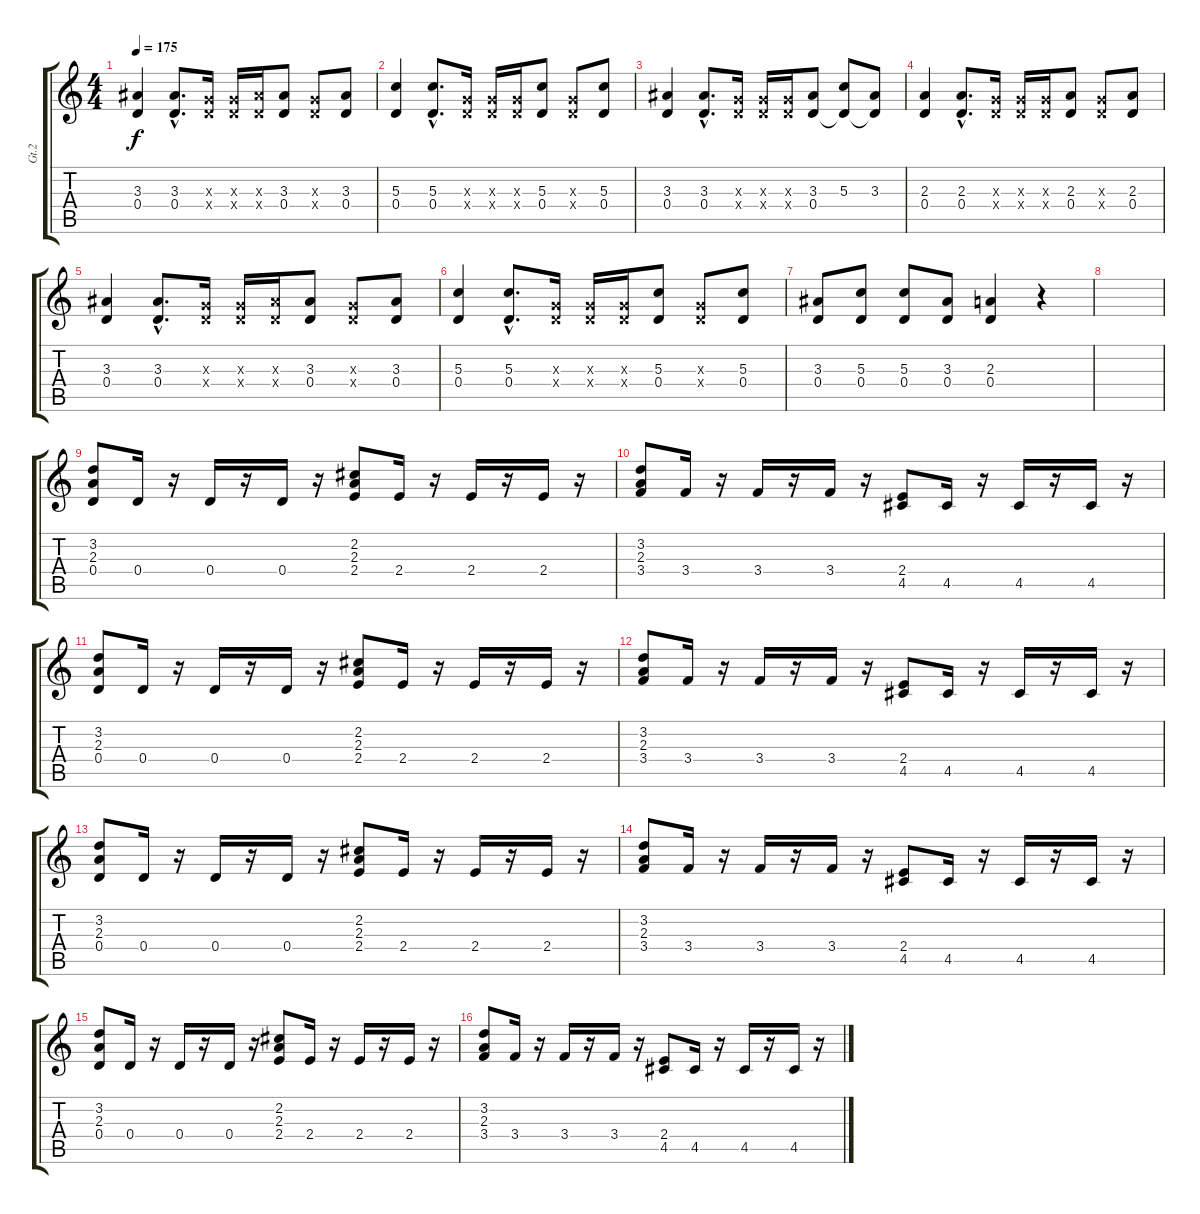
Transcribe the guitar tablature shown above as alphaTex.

\track ("Gt.2" "Gt.2") {instrument overdrivenguitar}
\staff {score tabs}
\tuning (E4 B3 G3 D3 A2 E2) {hide}
\ts (4 4)
\tempo 175
\clef g2
\ks c
(3.3 0.4).4{dy f} (3.3{hac} 0.4{hac}).8{d} (0.3{x} 0.4{x}).16 (0.3{x} 0.4{x}).16 (3.3{x} 0.4{x}).16 (3.3 0.4).8 (0.3{x} 0.4{x}).8 (3.3 0.4).8 |
(5.3 0.4).4 (5.3{hac} 0.4{hac}).8{d} (0.3{x} 0.4{x}).16 (0.3{x} 0.4{x}).16 (0.3{x} 0.4{x}).16 (5.3 0.4).8 (0.3{x} 0.4{x}).8 (5.3 0.4).8 |
(3.3 0.4).4 (3.3{hac} 0.4{hac}).8{d} (0.3{x} 0.4{x}).16 (0.3{x} 0.4{x}).16 (0.3{x} 0.4{x}).16 (3.3 0.4).8 (5.3 0.4{t}).8 (3.3 0.4{t}).8 |
(2.3 0.4).4 (2.3{hac} 0.4{hac}).8{d} (0.3{x} 0.4{x}).16 (0.3{x} 0.4{x}).16 (0.3{x} 0.4{x}).16 (2.3 0.4).8 (0.3{x} 0.4{x}).8 (2.3 0.4).8 |
(3.3 0.4).4 (3.3{hac} 0.4{hac}).8{d} (0.3{x} 0.4{x}).16 (0.3{x} 0.4{x}).16 (3.3{x} 0.4{x}).16 (3.3 0.4).8 (0.3{x} 0.4{x}).8 (3.3 0.4).8 |
(5.3 0.4).4 (5.3{hac} 0.4{hac}).8{d} (0.3{x} 0.4{x}).16 (0.3{x} 0.4{x}).16 (0.3{x} 0.4{x}).16 (5.3 0.4).8 (0.3{x} 0.4{x}).8 (5.3 0.4).8 |
(3.3 0.4).8 (5.3 0.4).8 (5.3 0.4).8 (3.3 0.4).8 (2.3 0.4).4 r.4 |
|
(3.2 2.3 0.4).8 0.4.16 r.16 0.4.16 r.16 0.4.16 r.16 (2.2 2.3 2.4).8 2.4.16 r.16 2.4.16 r.16 2.4.16 r.16 |
(3.2 2.3 3.4).8 3.4.16 r.16 3.4.16 r.16 3.4.16 r.16 (2.4 4.5).8 4.5.16 r.16 4.5.16 r.16 4.5.16 r.16 |
(3.2 2.3 0.4).8 0.4.16 r.16 0.4.16 r.16 0.4.16 r.16 (2.2 2.3 2.4).8 2.4.16 r.16 2.4.16 r.16 2.4.16 r.16 |
(3.2 2.3 3.4).8 3.4.16 r.16 3.4.16 r.16 3.4.16 r.16 (2.4 4.5).8 4.5.16 r.16 4.5.16 r.16 4.5.16 r.16 |
(3.2 2.3 0.4).8 0.4.16 r.16 0.4.16 r.16 0.4.16 r.16 (2.2 2.3 2.4).8 2.4.16 r.16 2.4.16 r.16 2.4.16 r.16 |
(3.2 2.3 3.4).8 3.4.16 r.16 3.4.16 r.16 3.4.16 r.16 (2.4 4.5).8 4.5.16 r.16 4.5.16 r.16 4.5.16 r.16 |
(3.2 2.3 0.4).8 0.4.16 r.16 0.4.16 r.16 0.4.16 r.16 (2.2 2.3 2.4).8 2.4.16 r.16 2.4.16 r.16 2.4.16 r.16 |
(3.2 2.3 3.4).8 3.4.16 r.16 3.4.16 r.16 3.4.16 r.16 (2.4 4.5).8 4.5.16 r.16 4.5.16 r.16 4.5.16 r.16
